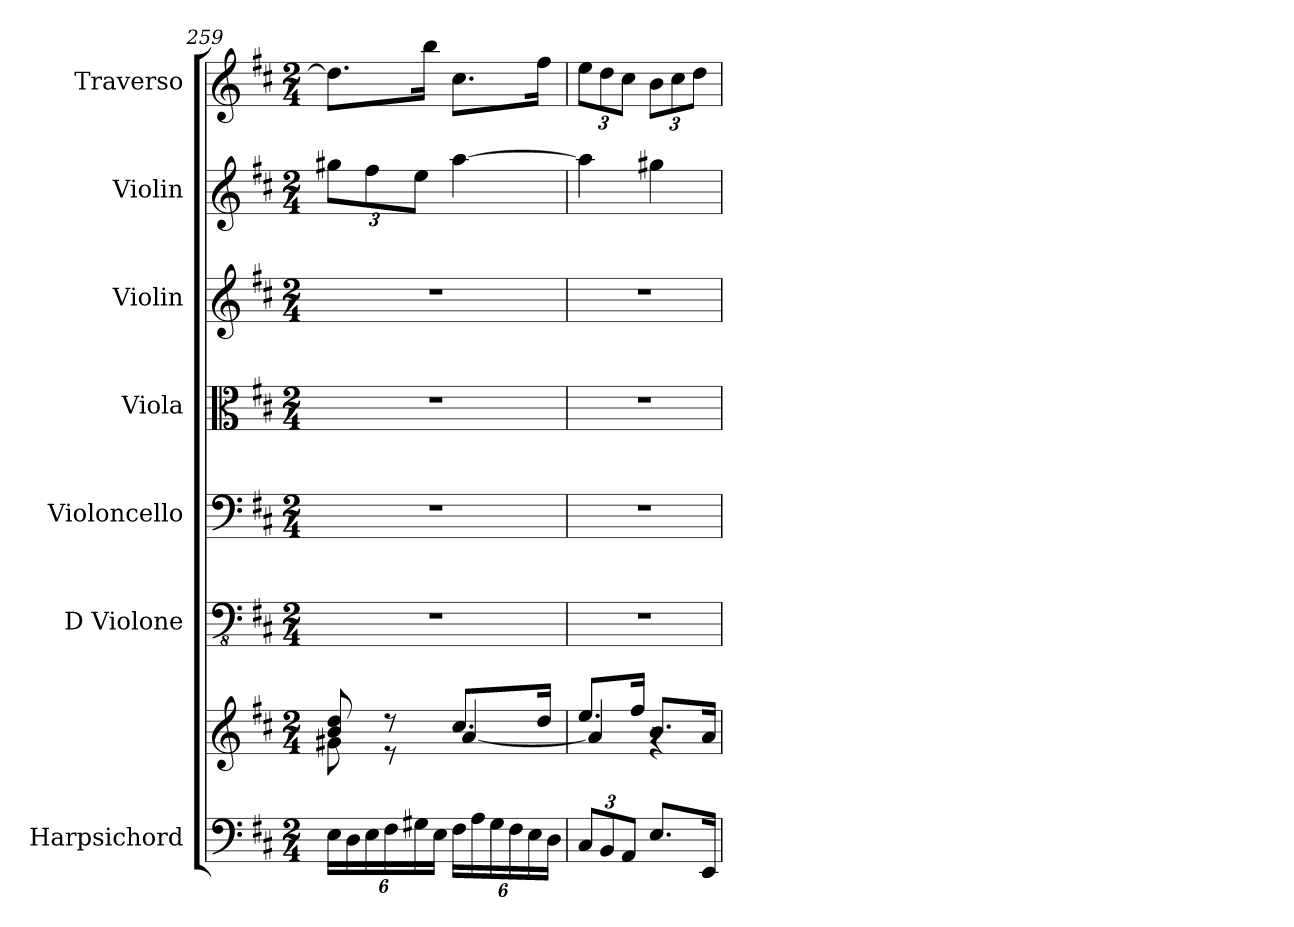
**kern	**kern	**kern	**kern	**kern	**kern	**kern	**kern
*part7	*part7	*part6	*part5	*part4	*part3	*part2	*part1
*staff8	*staff7	*staff6	*staff5	*staff4	*staff3	*staff2	*staff1
*I"Harpsichord	*	*I"D Violone	*I"Violoncello	*I"Viola	*I"Violin	*I"Violin	*I"Traverso
*I'Hch.	*	*I'D Vne.	*I'Vc.	*I'Vla.	*I'Vln.	*I'Vln.	*I'Trv.
!!LO:PB:g=z
*clefF4	*clefG2	*clefFv4	*clefF4	*clefC3	*clefG2	*clefG2	*clefG2
*	*	*ITrd7c12	*	*	*	*	*
*k[f#c#]	*k[f#c#]	*k[f#c#]	*k[f#c#]	*k[f#c#]	*k[f#c#]	*k[f#c#]	*k[f#c#]
*M2/4	*M2/4	*M2/4	*M2/4	*M2/4	*M2/4	*M2/4	*M2/4
*Xbrackettup	*	*	*	*	*	*Xbrackettup	*
=259	=259	=259	=259	=259	=259	=259	=259
*	*^	*	*	*	*	*	*
24E\LL	8b/ 8dd/	8g#X\	2r	2r	2r	2r	12gg#X\L	8.dd\L]
24D\	.	.	.	.	.	.	.	.
24E\	.	.	.	.	.	.	12ff#\	.
24F#\	8r	8r	.	.	.	.	.	.
24G#X\	.	.	.	.	.	.	12ee\J	.
.	.	.	.	.	.	.	.	16bb\Jk
24E\JJ	.	.	.	.	.	.	.	.
24F#\LL	8.cc#/L	[4a/	.	.	.	.	[4aa\	8.cc#\L
24A\	.	.	.	.	.	.	.	.
24G#\	.	.	.	.	.	.	.	.
24F#\	.	.	.	.	.	.	.	.
24E\	.	.	.	.	.	.	.	.
.	16dd/Jk	.	.	.	.	.	.	16ff#\Jk
24D\JJ	.	.	.	.	.	.	.	.
=260	=260	=260	=260	=260	=260	=260	=260	=260
*	*	*	*	*	*	*	*	*Xbrackettup
12C#/L	8.ee/L	4a/]	2r	2r	2r	2r	4aa\]	12ee\L
12BB/	.	.	.	.	.	.	.	12dd\
12AA/J	.	.	.	.	.	.	.	12cc#\J
.	16ff#/Jk	.	.	.	.	.	.	.
8.E/L	8.b/L	4rg	.	.	.	.	4gg#X\	12b\L
.	.	.	.	.	.	.	.	12cc#\
.	.	.	.	.	.	.	.	12dd\J
16EE/Jk	16a/Jk	.	.	.	.	.	.	.
*	*v	*v	*	*	*	*	*	*
=	=	=	=	=	=	=	=
*-	*-	*-	*-	*-	*-	*-	*-
